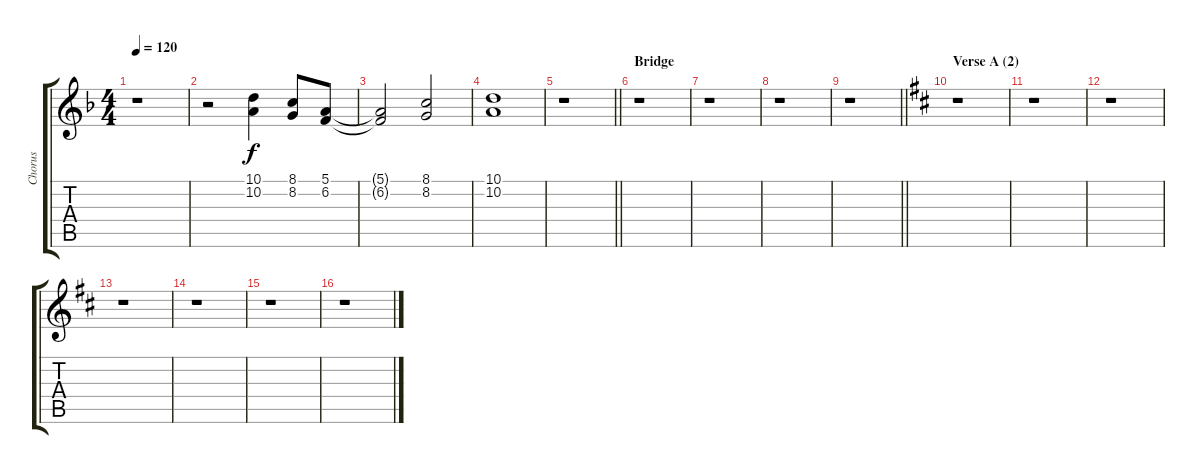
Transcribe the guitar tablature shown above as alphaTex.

\track ("Chorus" "Chorus") {instrument sopranosax}
\staff {score tabs}
\tuning (E4 B3 G3 D3 A2 E2) {hide}
\ts (4 4)
\tempo 120
\clef g2
\ks dminor
r.1{dy f} |
r.2 (10.1 10.2).4 (8.1 8.2).8 (5.1 6.2).8 |
(5.1{t} 6.2{t}).2 (8.1 8.2).2 |
(10.1 10.2).1 |
\barLineRight lightlight
r.1 |
\section ("" "Bridge")
r.1 |
r.1 |
r.1 |
\barLineRight lightlight
r.1 |
\section ("" "Verse A (2)")
\ks d
r.1 |
r.1 |
r.1 |
r.1 |
r.1 |
r.1 |
r.1
